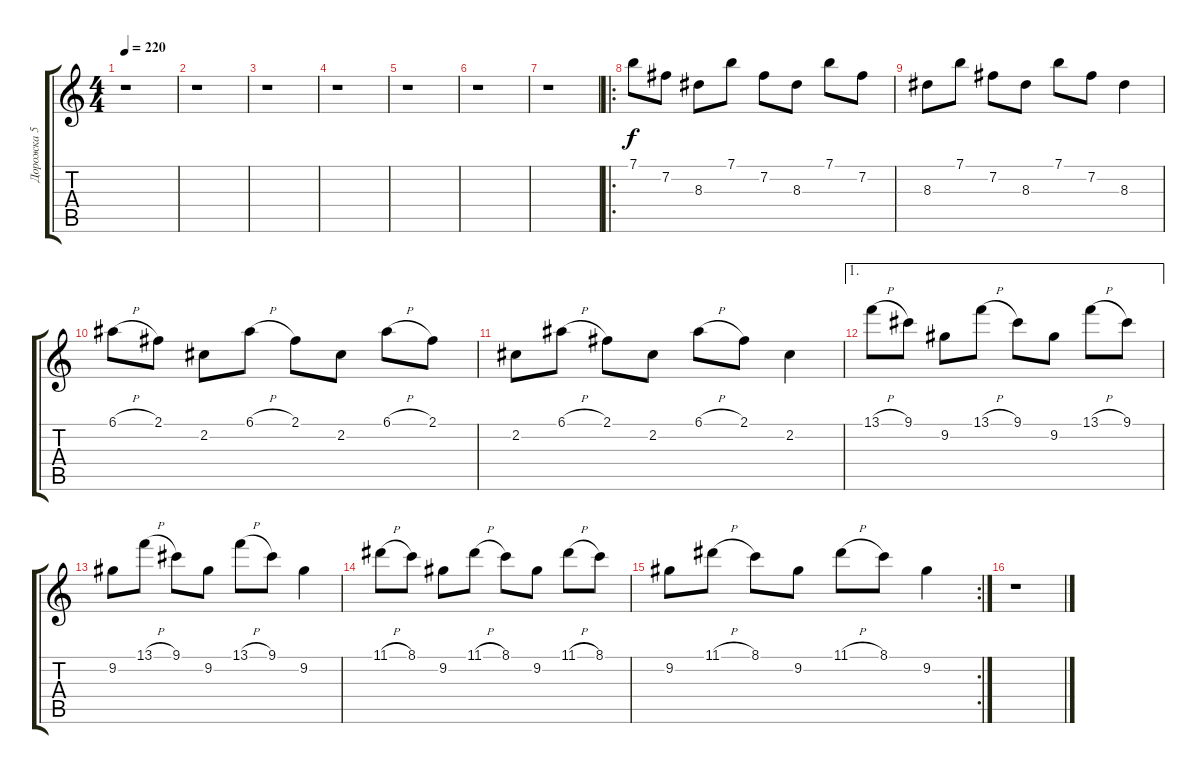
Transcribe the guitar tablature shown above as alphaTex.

\track ("Дорожка 5" "Дорожка 5") {instrument distortionguitar}
\staff {score tabs}
\tuning (E4 B3 G3 D3 A2 E2) {hide}
\ts (4 4)
\tempo 220
\clef g2
\ks c
r.1{dy f} |
r.1 |
r.1 |
r.1 |
r.1 |
r.1 |
r.1 |
\ro
7.1.8{volume 7} 7.2.8 8.3.8 7.1.8 7.2.8 8.3.8 7.1.8 7.2.8 |
8.3.8 7.1.8 7.2.8 8.3.8 7.1.8 7.2.8 8.3.4 |
6.1{h}.8 2.1.8 2.2.8 6.1{h}.8 2.1.8 2.2.8 6.1{h}.8 2.1.8 |
2.2.8 6.1{h}.8 2.1.8 2.2.8 6.1{h}.8 2.1.8 2.2.4 |
\ae 1
13.1{h}.8 9.1.8 9.2.8 13.1{h}.8 9.1.8 9.2.8 13.1{h}.8 9.1.8 |
9.2.8 13.1{h}.8 9.1.8 9.2.8 13.1{h}.8 9.1.8 9.2.4 |
11.1{h}.8 8.1.8 9.2.8 11.1{h}.8 8.1.8 9.2.8 11.1{h}.8 8.1.8 |
\rc 2
9.2.8 11.1{h}.8 8.1.8 9.2.8 11.1{h}.8 8.1.8 9.2.4 |
r.1
